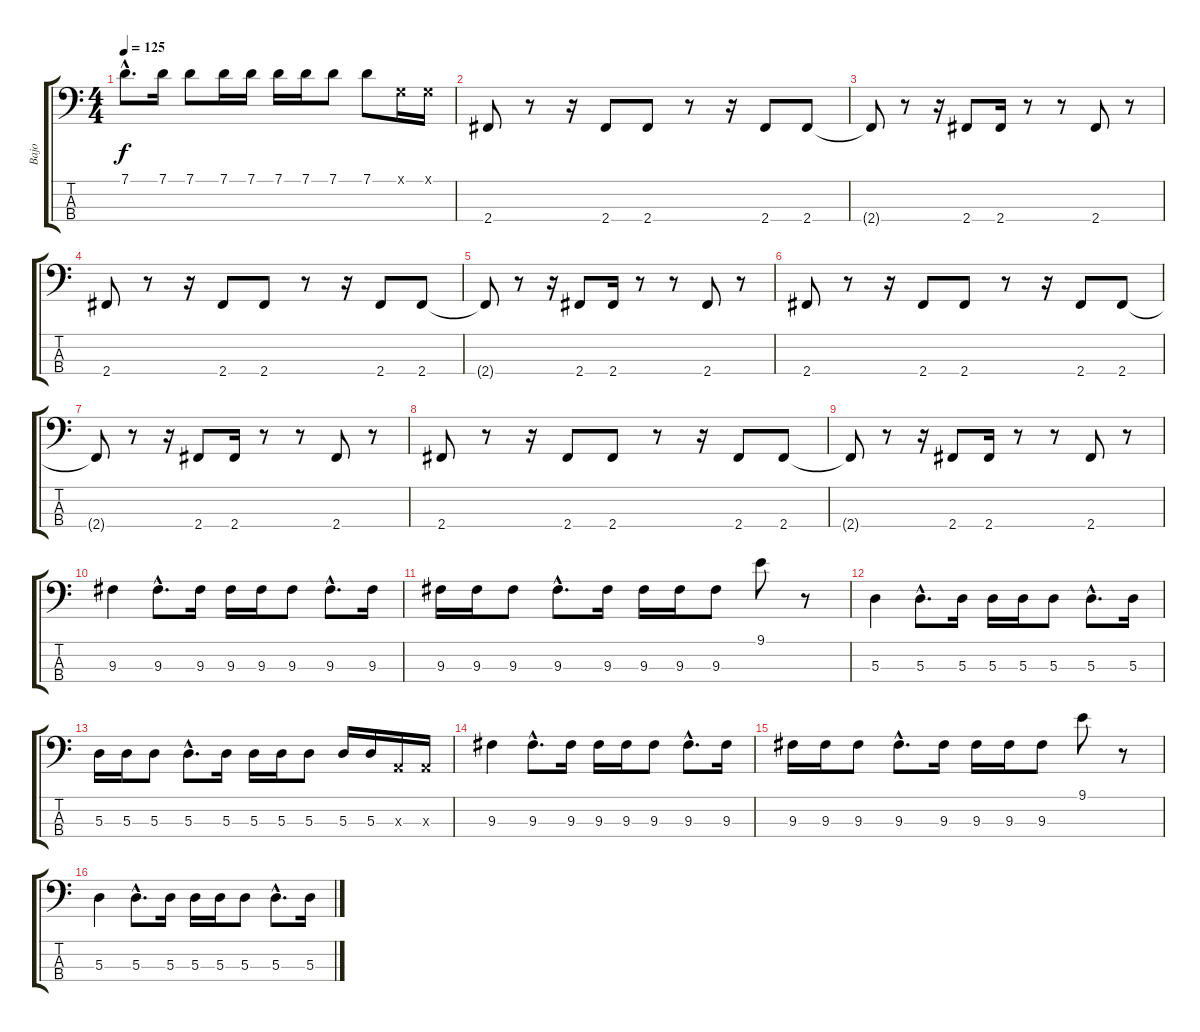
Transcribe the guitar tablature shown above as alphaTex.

\track ("Bajo" "Bajo") {instrument electricbassfinger}
\staff {score tabs}
\tuning (G2 D2 A1 E1) {hide}
\ts (4 4)
\tempo 125
\clef f4
\ks c
7.1{hac}.8{d dy f} 7.1.16 7.1.8 7.1.16 7.1.16 7.1.16 7.1.16 7.1.8 7.1.8 0.1{x}.16 0.1{x}.16 |
2.4.8{instrument synthbass1} r.8 r.16 2.4.8 2.4.8 r.8 r.16 2.4.8 2.4.8 |
2.4{t}.8 r.8 r.16 2.4.8 2.4.16 r.8 r.8 2.4.8 r.8 |
2.4.8 r.8 r.16 2.4.8 2.4.8 r.8 r.16 2.4.8 2.4.8 |
2.4{t}.8 r.8 r.16 2.4.8 2.4.16 r.8 r.8 2.4.8 r.8 |
2.4.8{instrument synthbass1} r.8 r.16 2.4.8 2.4.8 r.8 r.16 2.4.8 2.4.8 |
2.4{t}.8 r.8 r.16 2.4.8 2.4.16 r.8 r.8 2.4.8 r.8 |
2.4.8 r.8 r.16 2.4.8 2.4.8 r.8 r.16 2.4.8 2.4.8 |
2.4{t}.8 r.8 r.16 2.4.8 2.4.16 r.8 r.8 2.4.8 r.8 |
9.3.4{instrument electricbassfinger} 9.3{hac}.8{d} 9.3.16 9.3.16 9.3.16 9.3.8 9.3{hac}.8{d} 9.3.16 |
9.3.16 9.3.16 9.3.8 9.3{hac}.8{d} 9.3.16 9.3.16 9.3.16 9.3.8 9.1.8 r.8 |
5.3.4 5.3{hac}.8{d} 5.3.16 5.3.16 5.3.16 5.3.8 5.3{hac}.8{d} 5.3.16 |
5.3.16 5.3.16 5.3.8 5.3{hac}.8{d} 5.3.16 5.3.16 5.3.16 5.3.8 5.3.16 5.3.16 0.3{x}.16 0.3{x}.16 |
9.3.4 9.3{hac}.8{d} 9.3.16 9.3.16 9.3.16 9.3.8 9.3{hac}.8{d} 9.3.16 |
9.3.16 9.3.16 9.3.8 9.3{hac}.8{d} 9.3.16 9.3.16 9.3.16 9.3.8 9.1.8 r.8 |
5.3.4 5.3{hac}.8{d} 5.3.16 5.3.16 5.3.16 5.3.8 5.3{hac}.8{d} 5.3.16
